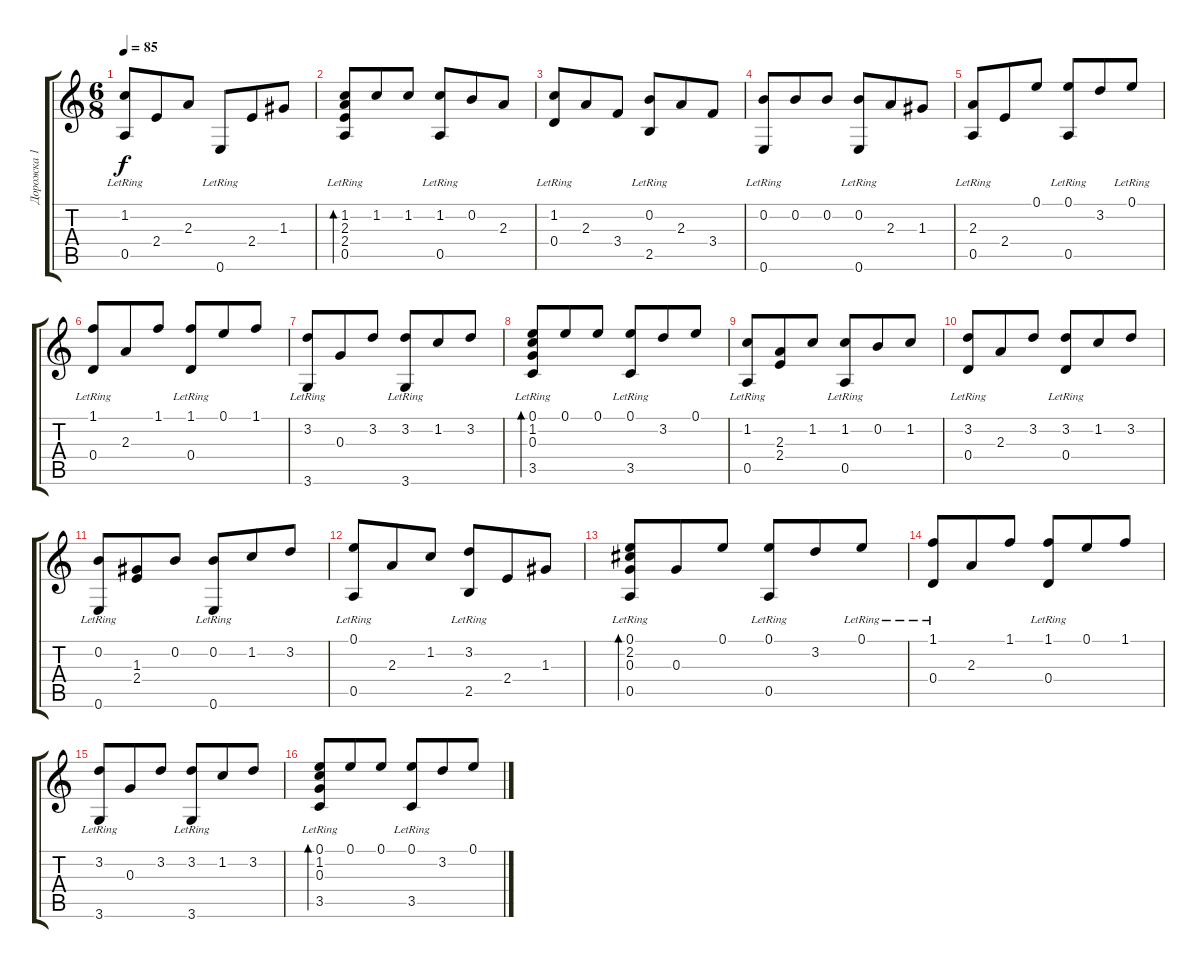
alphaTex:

\track ("Дорожка 1" "Дорожка 1") {instrument electricguitarjazz}
\staff {score tabs}
\tuning (E4 B3 G3 D3 A2 E2) {hide}
\ts (6 8)
\tempo 85
\clef g2
\ks c
(1.2{lr} 0.5{lr}).8{dy f} 2.4.8 2.3.8 0.6{lr}.8 2.4.8 1.3.8 |
(1.2{lr} 2.3{lr} 2.4{lr} 0.5{lr}).8{bd 30} 1.2.8 1.2.8 (1.2 0.5{lr}).8 0.2.8 2.3.8 |
(1.2{lr} 0.4{lr}).8 2.3.8 3.4.8 (0.2{lr} 2.5{lr}).8 2.3.8 3.4.8 |
(0.2 0.6{lr}).8 0.2.8 0.2.8 (0.2 0.6{lr}).8 2.3.8 1.3.8 |
(2.3{lr} 0.5{lr}).8 2.4.8 0.1.8 (0.1{lr} 0.5{lr}).8 3.2.8 0.1{lr}.8 |
(1.1{lr} 0.4{lr}).8 2.3.8 1.1.8 (1.1{lr} 0.4{lr}).8 0.1.8 1.1.8 |
(3.2{lr} 3.6{lr}).8 0.3.8 3.2.8 (3.2{lr} 3.6{lr}).8 1.2.8 3.2.8 |
(0.1{lr} 1.2{lr} 0.3{lr} 3.5{lr}).8{bd 30} 0.1.8 0.1.8 (0.1 3.5{lr}).8 3.2.8 0.1.8 |
(1.2{lr} 0.5{lr}).8 (2.3 2.4).8 1.2.8 (1.2{lr} 0.5{lr}).8 0.2.8 1.2.8 |
(3.2{lr} 0.4{lr}).8 2.3.8 3.2.8 (3.2{lr} 0.4{lr}).8 1.2.8 3.2.8 |
(0.2{lr} 0.6{lr}).8 (1.3 2.4).8 0.2.8 (0.2{lr} 0.6{lr}).8 1.2.8 3.2.8 |
(0.1 0.5{lr}).8 2.3.8 1.2.8 (3.2{lr} 2.5{lr}).8 2.4.8 1.3.8 |
(0.1{lr} 2.2{lr} 0.3{lr} 0.5{lr}).8{bd 120} 0.3.8 0.1.8 (0.1{lr} 0.5{lr}).8 3.2.8 0.1{lr}.8 |
(1.1{lr} 0.4{lr}).8 2.3.8 1.1.8 (1.1{lr} 0.4{lr}).8 0.1.8 1.1.8 |
(3.2{lr} 3.6{lr}).8 0.3.8 3.2.8 (3.2{lr} 3.6{lr}).8 1.2.8 3.2.8 |
(0.1{lr} 1.2{lr} 0.3{lr} 3.5{lr}).8{bd 30} 0.1.8 0.1.8 (0.1 3.5{lr}).8 3.2.8 0.1.8
